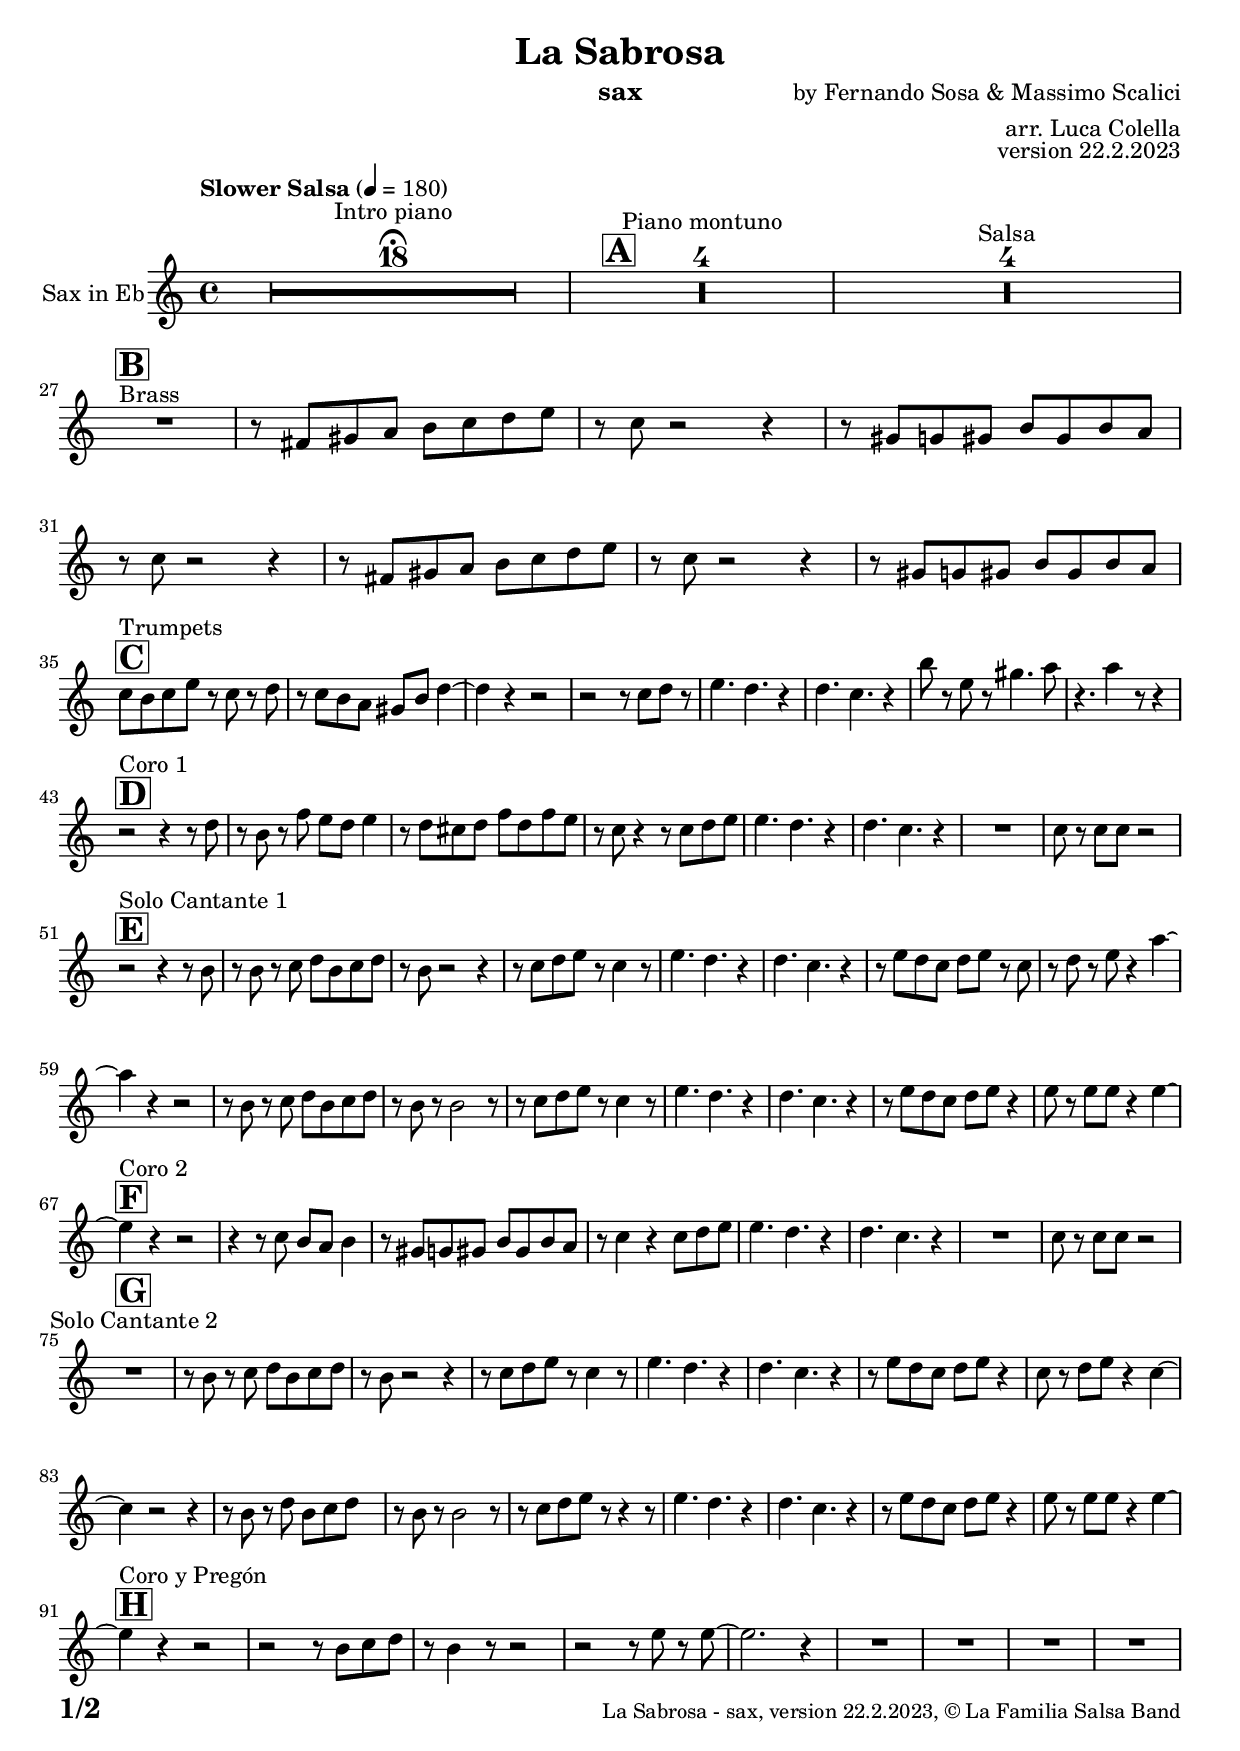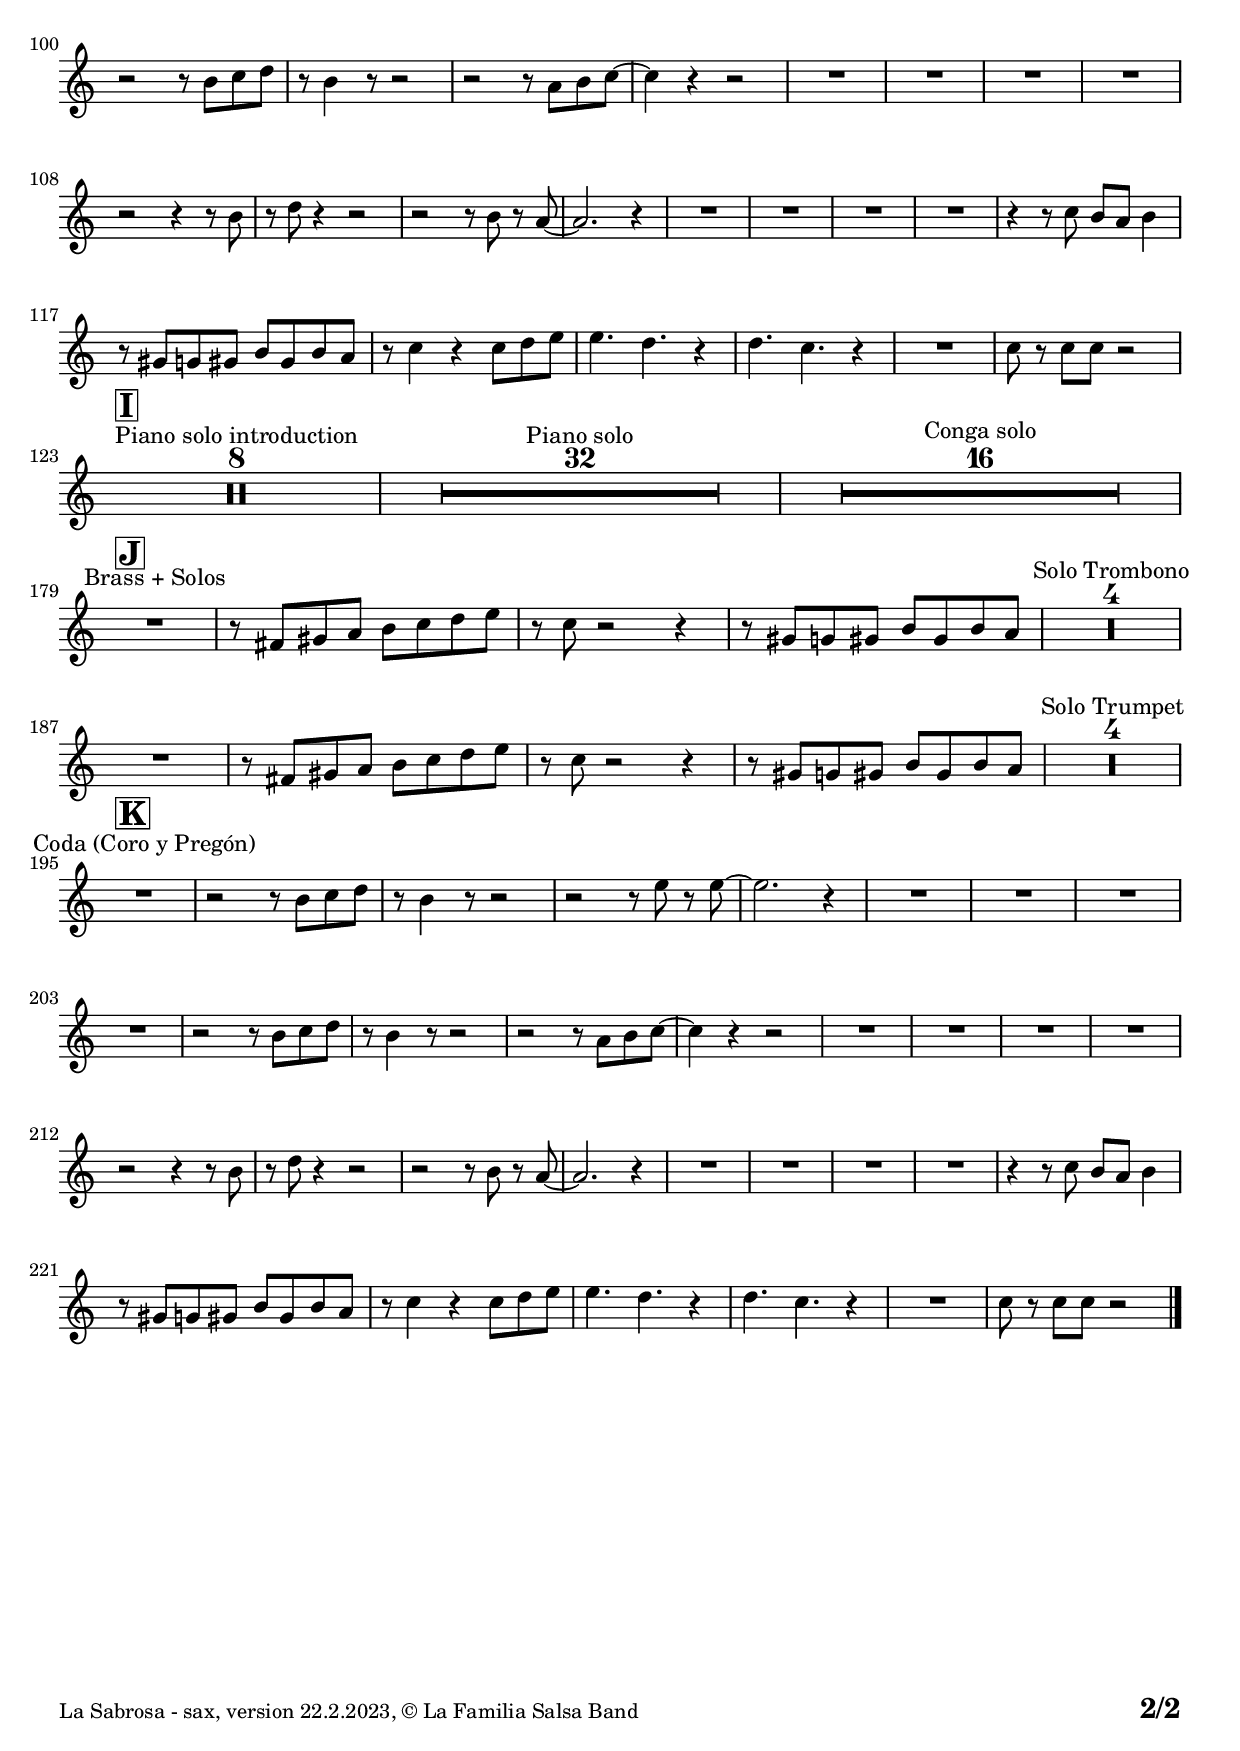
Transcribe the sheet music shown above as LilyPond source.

\version "2.24.0"

% Sheet revision 2022_09

\header {
  title = "La Sabrosa"
  instrument = "sax"
  composer = "by Fernando Sosa & Massimo Scalici"
  arranger = "arr. Luca Colella"
  opus = "version 22.2.2023"
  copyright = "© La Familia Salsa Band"
}

inst =
#(define-music-function
  (string)
  (string?)
  #{ <>^\markup \abs-fontsize #16 \bold \box #string #})

makePercent = #(define-music-function (note) (ly:music?)
                 (make-music 'PercentEvent 'length (ly:music-length note)))

#(define (test-stencil grob text)
   (let* ((orig (ly:grob-original grob))
          (siblings (ly:spanner-broken-into orig)) ; have we been split?
          (refp (ly:grob-system grob))
          (left-bound (ly:spanner-bound grob LEFT))
          (right-bound (ly:spanner-bound grob RIGHT))
          (elts-L (ly:grob-array->list (ly:grob-object left-bound 'elements)))
          (elts-R (ly:grob-array->list (ly:grob-object right-bound 'elements)))
          (break-alignment-L
           (filter
            (lambda (elt) (grob::has-interface elt 'break-alignment-interface))
            elts-L))
          (break-alignment-R
           (filter
            (lambda (elt) (grob::has-interface elt 'break-alignment-interface))
            elts-R))
          (break-alignment-L-ext (ly:grob-extent (car break-alignment-L) refp X))
          (break-alignment-R-ext (ly:grob-extent (car break-alignment-R) refp X))
          (num
           (markup text))
          (num
           (if (or (null? siblings)
                   (eq? grob (car siblings)))
               num
               (make-parenthesize-markup num)))
          (num (grob-interpret-markup grob num))
          (num-stil-ext-X (ly:stencil-extent num X))
          (num-stil-ext-Y (ly:stencil-extent num Y))
          (num (ly:stencil-aligned-to num X CENTER))
          (num
           (ly:stencil-translate-axis
            num
            (+ (interval-length break-alignment-L-ext)
               (* 0.5
                  (- (car break-alignment-R-ext)
                     (cdr break-alignment-L-ext))))
            X))
          (bracket-L
           (markup
            #:path
            0.1 ; line-thickness
            `((moveto 0.5 ,(* 0.5 (interval-length num-stil-ext-Y)))
              (lineto ,(* 0.5
                          (- (car break-alignment-R-ext)
                             (cdr break-alignment-L-ext)
                             (interval-length num-stil-ext-X)))
                      ,(* 0.5 (interval-length num-stil-ext-Y)))
              (closepath)
              (rlineto 0.0
                       ,(if (or (null? siblings) (eq? grob (car siblings)))
                            -1.0 0.0)))))
          (bracket-R
           (markup
            #:path
            0.1
            `((moveto ,(* 0.5
                          (- (car break-alignment-R-ext)
                             (cdr break-alignment-L-ext)
                             (interval-length num-stil-ext-X)))
                      ,(* 0.5 (interval-length num-stil-ext-Y)))
              (lineto 0.5
                      ,(* 0.5 (interval-length num-stil-ext-Y)))
              (closepath)
              (rlineto 0.0
                       ,(if (or (null? siblings) (eq? grob (last siblings)))
                            -1.0 0.0)))))
          (bracket-L (grob-interpret-markup grob bracket-L))
          (bracket-R (grob-interpret-markup grob bracket-R))
          (num (ly:stencil-combine-at-edge num X LEFT bracket-L 0.4))
          (num (ly:stencil-combine-at-edge num X RIGHT bracket-R 0.4)))
     num))

#(define-public (Measure_attached_spanner_engraver context)
   (let ((span '())
         (finished '())
         (event-start '())
         (event-stop '()))
     (make-engraver
      (listeners ((measure-counter-event engraver event)
                  (if (= START (ly:event-property event 'span-direction))
                      (set! event-start event)
                      (set! event-stop event))))
      ((process-music trans)
       (if (ly:stream-event? event-stop)
           (if (null? span)
               (ly:warning "You're trying to end a measure-attached spanner but you haven't started one.")
               (begin (set! finished span)
                 (ly:engraver-announce-end-grob trans finished event-start)
                 (set! span '())
                 (set! event-stop '()))))
       (if (ly:stream-event? event-start)
           (begin (set! span (ly:engraver-make-grob trans 'MeasureCounter event-start))
             (set! event-start '()))))
      ((stop-translation-timestep trans)
       (if (and (ly:spanner? span)
                (null? (ly:spanner-bound span LEFT))
                (moment<=? (ly:context-property context 'measurePosition) ZERO-MOMENT))
           (ly:spanner-set-bound! span LEFT
                                  (ly:context-property context 'currentCommandColumn)))
       (if (and (ly:spanner? finished)
                (moment<=? (ly:context-property context 'measurePosition) ZERO-MOMENT))
           (begin
            (if (null? (ly:spanner-bound finished RIGHT))
                (ly:spanner-set-bound! finished RIGHT
                                       (ly:context-property context 'currentCommandColumn)))
            (set! finished '())
            (set! event-start '())
            (set! event-stop '()))))
      ((finalize trans)
       (if (ly:spanner? finished)
           (begin
            (if (null? (ly:spanner-bound finished RIGHT))
                (set! (ly:spanner-bound finished RIGHT)
                      (ly:context-property context 'currentCommandColumn)))
            (set! finished '())))
       (if (ly:spanner? span)
           (begin
            (ly:warning "I think there's a dangling measure-attached spanner :-(")
            (ly:grob-suicide! span)
            (set! span '())))))))

\layout {
  \context {
    \Staff
    \consists #Measure_attached_spanner_engraver
    \override MeasureCounter.font-encoding = #'latin1
    \override MeasureCounter.font-size = 0
    \override MeasureCounter.outside-staff-padding = 2
    \override MeasureCounter.outside-staff-horizontal-padding = #0
  }
}

repeatBracket = #(define-music-function
                  (parser location N note)
                  (number? ly:music?)
                  #{
                    \override Staff.MeasureCounter.stencil =
                    #(lambda (grob) (test-stencil grob #{ #(string-append(number->string N) "x") #} ))
                    \startMeasureCount
                    \repeat volta #N { $note }
                    \stopMeasureCount
                  #}
                  )

Sax = \new Voice
\relative c' {
  \set Staff.instrumentName = \markup {
    \center-align { "Sax in Eb" }
  }
  \set Staff.midiInstrument = "alto sax"
  \set Staff.midiMaximumVolume = #0.9

  \key a \minor
  \time 4/4
  \tempo "Slower Salsa" 4 = 180
 
  s1*0 \set Score.skipBars = ##t R1*18 ^\markup { "Intro piano" } \fermata
  \inst "A"
 
  s1*0 \set Score.skipBars = ##t R1*4 ^\markup { "Piano montuno" }
  s1*0 \set Score.skipBars = ##t R1*4 ^\markup { "Salsa" }
  s1*0 
  ^\markup { "Brass" }
 
  \break
  \inst "B"
  R1 |
  r8 fis gis a b c d e |
  r c r2 r4 |
  r8 gis g gis b gis b a |
  r8 c r2 r4 |
  r8 fis, gis a b c d e |
  r c8 r2 r4 |
  r8 gis g gis b gis b a | \break
 
  \inst "C"
  c8 ^ "Trumpets" b c e r c r d | 
  r8 c8 b8 a8 gis8 b8 
  d4 ~ |
  d4 r4 r2 |
  r2 r8 c8  d8 r8 |
  e4. d4. r4 |
  d4. c4. r4 |
  b'8 r8 e,8 r8 gis4. a8 |
  r4. a4 r8 r4 | \break
 
  \inst "D"
  r2 ^ "Coro 1" r4 r8 d,8 |
  r8 b8 r8 f'8 e8 d8  e4 |
  r8 d8  cis8 d8 f8 d8
  f8 e8 | 
  r8 c8 r4 r8 c8  d8 e8 |
  e4. d4. r4 |
  d4. c4. r4 |
  R1 |
  c8 r8 c8  c8 r2 | \break

  \inst "E"
  r2 ^ "Solo Cantante 1" r4 r8 b8 |
  r8 b8 r8 c8  d8 b8 c8
  d8 |
  r8 b8 r2 r4 |
  r8 c8  d8 e8 r8 c4 r8 |
  e4. d4. r4 | 
  d4. c4. r4 |
  r8 e8  d8 c8 d8 e8 r8
  c8 | 
  r8 d8 r8 e8 r4 a4 ~ | 
  a4 r4 r2 |
  r8 b,8 r8 c8  d8 b8 c8
  d8 |
  r8 b8 r8 b2 r8 |
  r8 c8  d8 e8 r8 c4 r8 |
  e4. d4. r4 |
  d4. c4. r4 |
  r8 e8  d8 c8 d8 e8 r4 |
  e8 r8 e8  e8 r4 e4 ~ | \break
  \inst "F"
  e4 ^ "Coro 2" r4 r2 |
  r4 r8 c8 b8 a8 b4 |
  r8 gis8  g8 gis8
  b8 gis8 b8 a8 |
  r8 c4 r4 c8  d8 e8 |
  e4. d4. r4 |
  d4. c4. r4 |
  R1 |
  c8 r8 c8  c8 r2 | \break
 
  \inst "G"
  R1 ^ "Solo Cantante 2" | 
  r8 b8 r8 c8  d8 b8 c8
  d8 |
  r8 b8 r2 r4 |
  r8 c8  d8 e8 r8
  c4 r8 |
  e4. d4. r4 |
  d4. c4. r4 |
  r8 e8  d8 c8  d8 e8 r4 |
  c8 r8 d8  e8 r4 c4 ~ | 
  c4 r2 r4 |
  r8 b8 r8 d8  b8 c8 d8 s8
  | % 59
  r8 b8 r8 b2 r8 |
  r8 c8  d8 e8 r8 r4 r8 |
  e4. d4. r4 | 
  d4. c4. r4 |
  r8 e8  d8 c8 d8 e8 r4 |
  e8 r8 e8  e8 r4 e4 ~ | \break

  \inst "H"
  e4 ^ "Coro y Pregón" r4 r2 |
  r2 r8 b8  c8 d8 |
  r8 b4 r8 r2 | 
  r2 r8 e8 r8 e8 ~ | 
  e2. r4 | 
  R1 |
  R1 | 
  R1 | 
  R1 |
  r2 r8 b8  c8 d8 | 
  r8 b4 r8 r2 | 
  r2 r8 a8  b8 c8 ~ | 
  c4 r4 r2 | 
  R1 | 
  R1 | 
  R1 | 
  R1 | 
  r2 r4 r8 b8 |
  r8 d8 r4 r2 | 
  r2 r8 b8 r8 a8 ~ | 
  a2. r4 | 
  R1 |
  R1 | 
  R1 | 
  R1 | 
  r4 r8 c8  b8 a8  b4 | 
  r8 gis8  g8 gis8 b8 gis8
  b8 a8 | 
  r8 c4 r4 c8  d8 e8 | 
  e4. d4. r4 | 
  d4. c4. r4 | 
  R1 |
  c8 r8 c8  c8 r2 | \break
  \inst "I"
  s1*0 \set Score.skipBars = ##t R1*8 ^\markup { "Piano solo introduction" }
  s1*0 \set Score.skipBars = ##t R1*32 ^\markup { "Piano solo" }
  s1*0 \set Score.skipBars = ##t R1*16 ^\markup { "Conga solo" } \break
 
  \inst "J"
  R1 ^ "Brass + Solos" |
  r8   fis,8  gis8 a8 b8 c8
  d8 e8 |
  r8 c8 r2 r4 |
  r8 gis8  g8 gis8 b8 gis8
  b8 a8 |
 
  s1*0 \set Score.skipBars = ##t R1*4 ^\markup { "Solo Trombono" } \break

  R1 | 
  r8 fis8  gis8 a8 b8 c8
  d8 e8 | 
  r8 c8 r2 r4 |
  r8 gis8  g8 gis8 b8 gis8
  b8 a8 |
 
  s1*0 \set Score.skipBars = ##t R1*4 ^\markup { "Solo Trumpet" } \break
 
  \inst "K"
  R1 ^ "Coda (Coro y Pregón)" | 
  r2 r8 b8  c8 d8 | 
  r8 b4 r8 r2 | 
  r2 r8 e8 r8 e8 ~ | 
  e2. r4 | 
  R1 | 
  R1 | 
  R1 | 
  R1 | 
  r2 r8 b8  c8 d8 | 
  r8 b4 r8 r2 |
  r2 r8 a8  b8 c8 ~ |
  c4 r4 r2 |
  R1 |
  R1 | 
  R1 |
  R1 | 
  r2 r4 r8 b8 | 
  r8 d8 r4 r2 | 
  r2 r8 b8 r8 a8 ~ | 
  a2. r4 | 
  R1 | 
  R1 | 
  R1 | 
  R1 | 
  r4 r8 c8  b8 a8  b4 | 
  r8 gis8  g8 gis8 b8 gis8
  b8 a8 | 
  r8 c4 r4 c8  d8 e8 | 
  e4. d4. r4 | 
  d4. c4. r4 | 
  R1 | 
  c8 r8 c8  c8 r2 | \break 
 
  \label #'lastPage
  \bar "|."
}

\score {
  \compressMMRests \new Staff \with {
    \consists "Volta_engraver"
  }
  {
    \Sax
  }
  \layout {
    \context {
      \Score
      \remove "Volta_engraver"
    }
  }
}

\score {
  \unfoldRepeats {
    \transpose e g, \Sax
  }
  \midi { } 
} 

\paper {
  system-system-spacing =
  #'((basic-distance . 14)
     (minimum-distance . 10)
     (padding . 1)
     (stretchability . 60))
  between-system-padding = #2
  bottom-margin = 5\mm

  print-page-number = ##t
  print-first-page-number = ##t
  oddHeaderMarkup = \markup \fill-line { " " }
  evenHeaderMarkup = \markup \fill-line { " " }
  oddFooterMarkup = \markup {
    \fill-line {
      \bold \fontsize #2
      \concat { \fromproperty #'page:page-number-string "/" \page-ref #'lastPage "0" "?" }

      \fontsize #-1
      \concat { \fromproperty #'header:title " - " \fromproperty #'header:instrument ", " \fromproperty #'header:opus ", " \fromproperty #'header:copyright }
    }
  }
  evenFooterMarkup = \markup {
    \fill-line {
      \fontsize #-1
      \concat { \fromproperty #'header:title " - " \fromproperty #'header:instrument ", " \fromproperty #'header:opus ", " \fromproperty #'header:copyright }

      \bold \fontsize #2
      \concat { \fromproperty #'page:page-number-string "/" \page-ref #'lastPage "0" "?" }
    }
  }
}